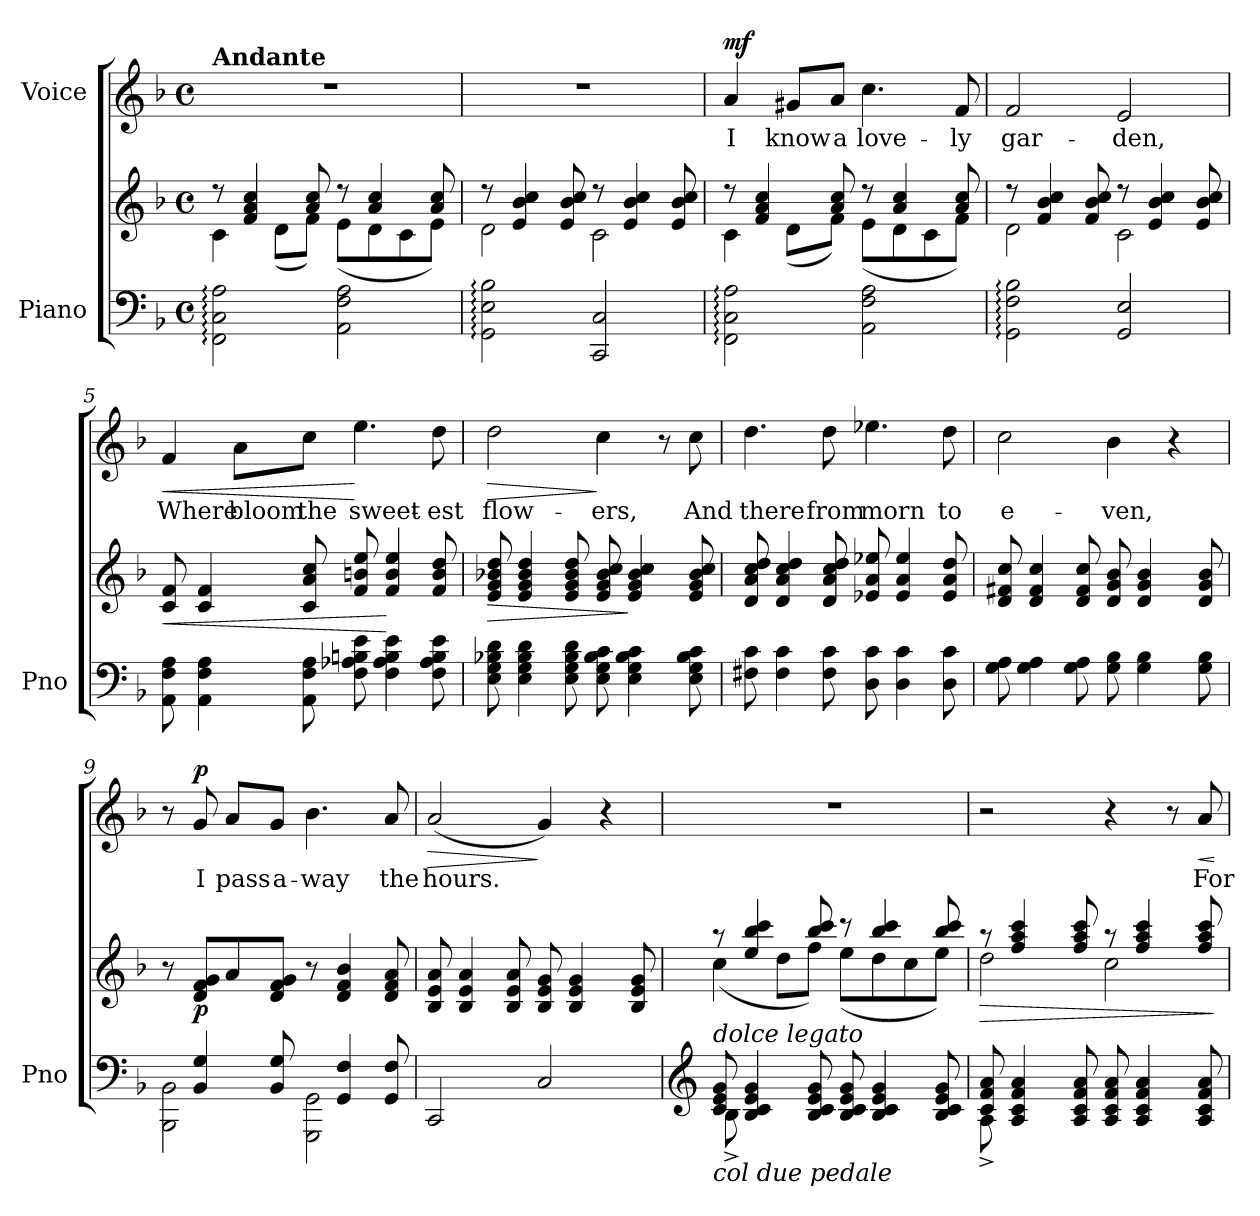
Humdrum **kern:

**kern	**kern	**dynam	**kern	**text	**dynam
*part2	*part2	*part2	*part1	*part1	*part1
*staff3	*staff2	*staff2/3	*staff1	*staff1	*staff1
*I"Piano	*	*	*I"Voice	*	*
*I'Pno	*	*	*	*	*
*clefF4	*clefG2	*	*clefG2	*	*
*k[b-]	*k[b-]	*	*k[b-]	*	*
*M4/4	*M4/4	*	*M4/4	*	*
*met(c)	*met(c)	*	*met(c)	*	*
=1	=1	=1	=1	=1	=1
*	*^	*	*	*	*
!	!	!	!	!LO:TX:a:B:t=Andante	!	!
!	!	!	!LO:DY:b	!	!	!
!	!	!	!LO:DY:n=1:b	!	!	!
2FF\: 2C\: 2A\:	8r	4c\	mf other-dynamics	1r	.	.
.	4f/ 4a/ 4cc/	.	.	.	.	.
.	.	(<8d\L	.	.	.	.
.	8a/ 8cc/	8f\J)	.	.	.	.
2AA\ 2F\ 2A\	8r	(<8e\L	.	.	.	.
.	4a/ 4cc/	8d\	.	.	.	.
.	.	8c\	.	.	.	.
.	8a/ 8cc/	8e\J)	.	.	.	.
=2	=2	=2	=2	=2	=2	=2
2GG\: 2E\: 2B-\:	8r	2d\	.	1r	.	.
.	4e/ 4b-/ 4cc/	.	.	.	.	.
.	8e/ 8b-/ 8cc/	.	.	.	.	.
2CC/ 2C/	8r	2c\	.	.	.	.
.	4e/ 4b-/ 4cc/	.	.	.	.	.
.	8e/ 8b-/ 8cc/	.	.	.	.	.
!!LO:LB:g=z
=3	=3	=3	=3	=3	=3	=3
!	!	!	!	!	!LO:LY:b	!LO:DY:a
2FF\: 2C\: 2A\:	8r	4c\	.	4a/	I	mf
.	4f/ 4a/ 4cc/	.	.	.	.	.
!	!	!	!	!	!LO:LY:b	!
.	.	(<8d\L	.	8g#X/L	know	.
!	!	!	!	!	!LO:LY:b	!
.	8a/ 8cc/	8f\J)	.	8a/J	a	.
!	!	!	!	!	!LO:LY:b	!
2AA\ 2F\ 2A\	8r	(<8e\L	.	4.cc\	love-	.
.	4a/ 4cc/	8d\	.	.	.	.
.	.	8c\	.	.	.	.
!	!	!	!	!	!LO:LY:b	!
.	8a/ 8cc/	8f\J)	.	8f/	-ly	.
=4	=4	=4	=4	=4	=4	=4
!	!	!	!	!	!LO:LY:b	!
2GG\: 2F\: 2B-\:	8r	2d\	.	2f/	gar-	.
.	4f/ 4b-/ 4cc/	.	.	.	.	.
.	8f/ 8b-/ 8cc/	.	.	.	.	.
!	!	!	!	!	!LO:LY:b	!
2GG/ 2E/	8r	2c\	.	2e/	-den,	.
.	4e/ 4b-/ 4cc/	.	.	.	.	.
.	8e/ 8b-/ 8cc/	.	.	.	.	.
*	*v	*v	*	*	*	*
!!LO:LB:g=z
=5	=5	=5	=5	=5	=5
!	!	!LO:HP:b	!	!LO:LY:b	!LO:HP:b
8AA\ 8F\ 8A\	8c/ 8f/	<	4f/	Where	<
4AA\ 4F\ 4A\	4c/ 4f/	.	.	.	.
!	!	!	!	!LO:LY:b	!
.	.	.	8a\L	bloom	.
!	!	!	!	!LO:LY:b	!
8AA\ 8F\ 8A\	8c/ 8a/ 8cc/	.	8cc\J	the	.
!	!	!	!	!LO:LY:b	!
8F\ 8A-X\ 8Bn\ 8e\	8f/ 8bn/ 8ee/	.	4.ee\	sweet-	[
4F\ 4A-\ 4B\ 4e\	4f/ 4b/ 4ee/	[	.	.	.
!	!	!	!	!LO:LY:b	!
8F\ 8A-\ 8B\ 8e\	8f/ 8b/ 8dd/	.	8dd\	-est	.
=6	=6	=6	=6	=6	=6
!	!	!LO:HP:b	!	!LO:LY:b	!LO:HP:b
8E\ 8G\ 8B-X\ 8d\	8e/ 8g/ 8b-X/ 8dd/	>	2dd\	flow-	>
4E\ 4G\ 4B-\ 4d\	4e/ 4g/ 4b-/ 4dd/	.	.	.	.
8E\ 8G\ 8B-\ 8d\	8e/ 8g/ 8b-/ 8dd/	.	.	.	.
!	!	!	!	!LO:LY:b	!
8E\ 8G\ 8B-\ 8c\	8e/ 8g/ 8b-/ 8cc/	.	4cc\	-ers,	]
4E\ 4G\ 4B-\ 4c\	4e/ 4g/ 4b-/ 4cc/	]	.	.	.
.	.	.	8r	.	.
!	!	!	!	!LO:LY:b	!
8E\ 8G\ 8B-\ 8c\	8e/ 8g/ 8b-/ 8cc/	.	8cc\	And	.
!!LO:PB:g=z
=7	=7	=7	=7	=7	=7
!	!	!	!	!LO:LY:b	!
8F#X\ 8c\	8d/ 8a/ 8cc/ 8dd/	.	4.dd\	there	.
4F#\ 4c\	4d/ 4a/ 4cc/ 4dd/	.	.	.	.
!	!	!	!	!LO:LY:b	!
8F#\ 8c\	8d/ 8a/ 8cc/ 8dd/	.	8dd\	from	.
!	!	!	!	!LO:LY:b	!
8D\ 8c\	8e-X/ 8a/ 8ee-X/	.	4.ee-X\	morn	.
4D\ 4c\	4e-/ 4a/ 4ee-/	.	.	.	.
!	!	!	!	!LO:LY:b	!
8D\ 8c\	8e-/ 8a/ 8dd/	.	8dd\	to	.
=8	=8	=8	=8	=8	=8
!	!	!	!	!LO:LY:b	!
8G\ 8A\	8d/ 8f#X/ 8cc/	.	2cc\	e-	.
4G\ 4A\	4d/ 4f#/ 4cc/	.	.	.	.
8G\ 8A\	8d/ 8f#/ 8cc/	.	.	.	.
!	!	!	!	!LO:LY:b	!
8G\ 8B-\	8d/ 8g/ 8b-/	.	4b-\	-ven,	.
4G\ 4B-\	4d/ 4g/ 4b-/	.	.	.	.
.	.	.	4r	.	.
8G\ 8B-\	8d/ 8g/ 8b-/	.	.	.	.
!!LO:LB:g=z
=9	=9	=9	=9	=9	=9
*^	*	*	*	*	*
8ryy	2BBB-\ 2BB-\	8r	.	8r	.	.
!	!	!	!LO:DY:b	!	!LO:LY:b	!LO:DY:a
4BB-/ 4G/	.	8d/ 8f/ 8g/L	p	8g/	I	p
!	!	!	!	!	!LO:LY:b	!
.	.	8a/	.	8a/L	pass	.
!	!	!	!	!	!LO:LY:b	!
8BB-/ 8G/	.	8d/ 8f/ 8g/J	.	8g/J	a-	.
!	!	!	!	!	!LO:LY:b	!
8ryy	2GGG\ 2GG\	8r	.	4.b-\	-way	.
4GG/ 4F/	.	4d/ 4f/ 4b-/	.	.	.	.
!	!	!	!	!	!LO:LY:b	!
8GG/ 8F/	.	8d/ 8f/ 8a/	.	8a/	the	.
*v	*v	*	*	*	*	*
=10	=10	=10	=10	=10	=10
!	!	!	!	!LO:LY:b	!LO:HP:b
2CC/	8B-/ 8e/ 8a/	.	(<2a/	hours.	>
.	4B-/ 4e/ 4a/	.	.	.	.
.	8B-/ 8e/ 8a/	.	.	.	.
2C/	8B-/ 8e/ 8g/	.	4g/)	.	]
.	4B-/ 4e/ 4g/	.	.	.	.
.	.	.	4r	.	.
.	8B-/ 8e/ 8g/	.	.	.	.
!!LO:LB:g=z
=11	=11	=11	=11	=11	=11
*clefG2	*	*	*	*	*
*^	*^	*	*	*	*
!LO:TX:a:i:t=dolce legato	!	!	!	!	!	!	!
!LO:TX:b:i:t=col due pedale	!	!	!	!	!	!	!
8c/ 8e/ 8g/	8B-^\	8r	(<4cc\	.	1r	.	.
4B-/ 4c/ 4e/ 4g/	8ryy	4ee/ 4bb-/ 4ccc/	.	.	.	.	.
.	4ryy	.	8dd\L	.	.	.	.
8B-/ 8c/ 8e/ 8g/	.	8bb-/ 8ccc/	8ff\J)	.	.	.	.
8B-/ 8c/ 8e/ 8g/	2ryy	8r	(<8ee\L	.	.	.	.
4B-/ 4c/ 4e/ 4g/	.	4bb-/ 4ccc/	8dd\	.	.	.	.
.	.	.	8cc\	.	.	.	.
8B-/ 8c/ 8e/ 8g/	.	(8bb-/ 8ccc/	8ee\J)	.	.	.	.
=12	=12	=12	=12	=12	=12	=12	=12
!	!	!	!	!LO:HP:b	!	!	!
8c/ 8f/ 8a/	8A^\	8r	(>2dd\	>	2r	.	.
4A/ 4c/ 4f/ 4a/	8ryy	4ff/ 4aa/ 4ccc/	.	.	.	.	.
.	4ryy	.	.	.	.	.	.
8A/ 8c/ 8f/ 8a/	.	8ff/ 8aa/ 8ccc/	.	.	.	.	.
8A/ 8c/ 8f/ 8a/	2ryy	8r	2cc\	.	4r	.	.
4A/ 4c/ 4f/ 4a/	.	4ff/ 4aa/ 4ccc/	.	.	.	.	.
.	.	.	.	.	8r	.	.
!	!	!	!	!	!	!LO:LY:b	!LO:HP:b
8A/ 8c/ 8f/ 8a/)	.	(8ff/ 8aa/ 8ccc/	.	.	8a/	For	<
*v	*v	*	*	*	*	*	*
*	*v	*v	*	*	*	*
.	.	]	.	.	[
=	=	=	=	=	=
*-	*-	*-	*-	*-	*-
